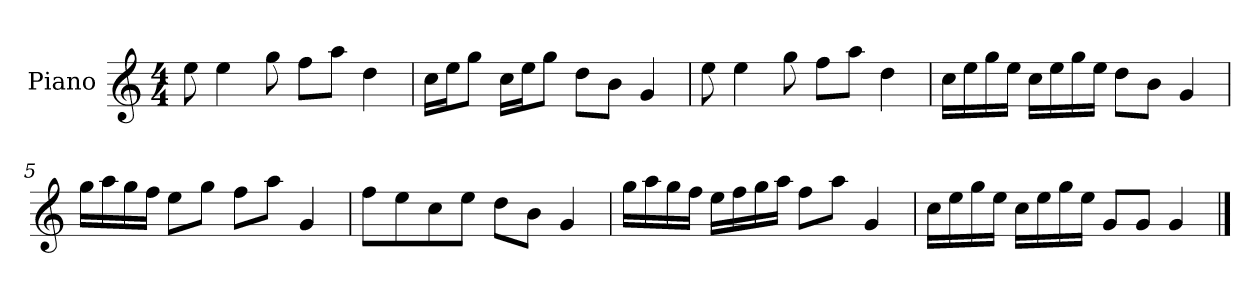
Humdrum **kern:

**kern
*part1
*staff1
*I"Piano
*I'P-no
*clefG2
*k[]
*M4/4
*MM90
=1
8ee\
4ee\
8gg\
8ff\L
8aa\J
4dd\
=2
16cc\LL
16ee\J
8gg\J
16cc\LL
16ee\J
8gg\J
8dd\L
8b\J
4g/
=3
8ee\
4ee\
8gg\
8ff\L
8aa\J
4dd\
=4
16cc\LL
16ee\
16gg\
16ee\JJ
16cc\LL
16ee\
16gg\
16ee\JJ
8dd\L
8b\J
4g/
=5
16gg\LL
16aa\
16gg\
16ff\JJ
8ee\L
8gg\J
8ff\L
8aa\J
4g/
!!LO:LB:g=z
=6
8ff\L
8ee\
8cc\
8ee\J
8dd\L
8b\J
4g/
=7
16gg\LL
16aa\
16gg\
16ff\JJ
16ee\LL
16ff\
16gg\
16aa\JJ
8ff\L
8aa\J
4g/
=8
16cc\LL
16ee\
16gg\
16ee\JJ
16cc\LL
16ee\
16gg\
16ee\JJ
8g/L
8g/J
4g/
==
*-
